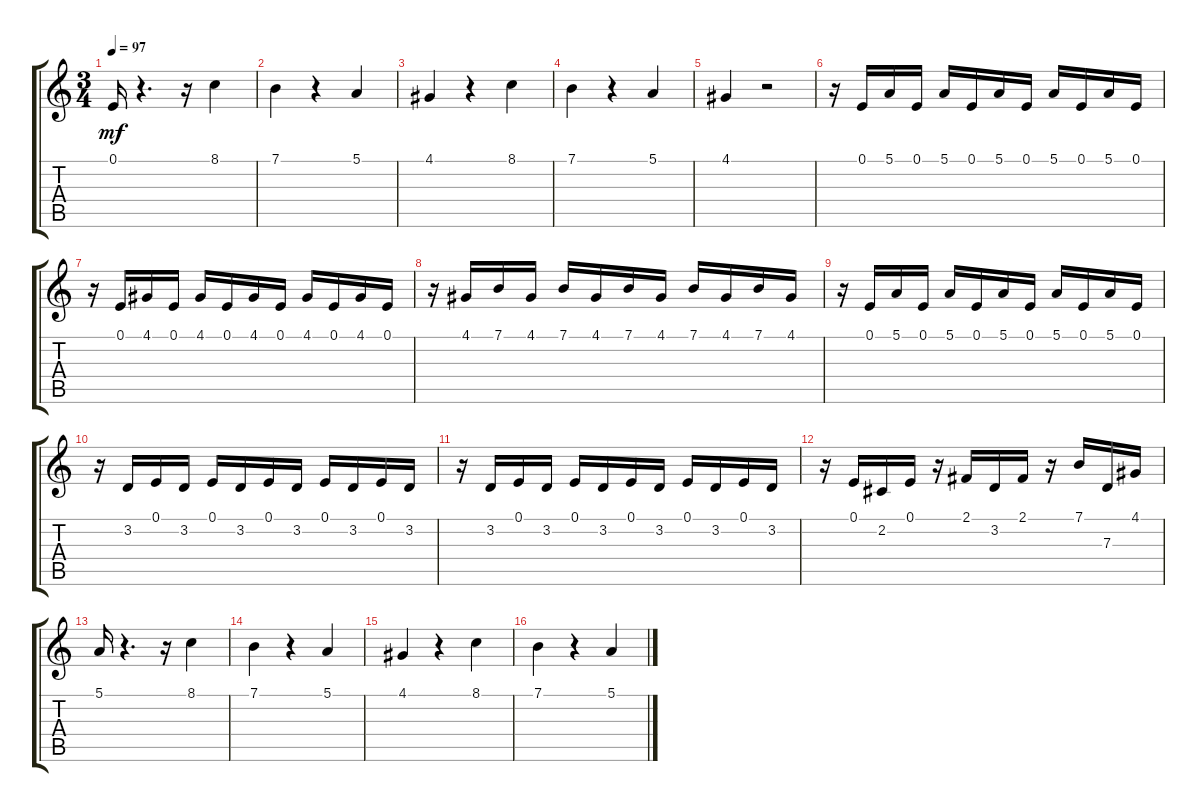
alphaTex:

\track "" {instrument pizzicatostrings}
\staff {score tabs}
\tuning (E4 B3 G3 D3 A2 E2) {hide}
\ts (3 4)
\tempo 97
\clef g2
\ks c
0.1.16{dy mf} r.4{d} r.16 8.1.4{instrument violin} |
7.1.4 r.4 5.1.4 |
4.1.4 r.4 8.1.4 |
7.1.4 r.4 5.1.4 |
4.1.4 r.2 |
r.16 0.1.16 5.1.16 0.1.16 5.1.16 0.1.16 5.1.16 0.1.16 5.1.16 0.1.16 5.1.16 0.1.16 |
r.16 0.1.16 4.1.16 0.1.16 4.1.16 0.1.16 4.1.16 0.1.16 4.1.16 0.1.16 4.1.16 0.1.16 |
r.16 4.1.16 7.1.16 4.1.16 7.1.16 4.1.16 7.1.16 4.1.16 7.1.16 4.1.16 7.1.16 4.1.16 |
r.16 0.1.16 5.1.16 0.1.16 5.1.16 0.1.16 5.1.16 0.1.16 5.1.16 0.1.16 5.1.16 0.1.16 |
r.16 3.2.16 0.1.16 3.2.16 0.1.16 3.2.16 0.1.16 3.2.16 0.1.16 3.2.16 0.1.16 3.2.16 |
r.16 3.2.16 0.1.16 3.2.16 0.1.16 3.2.16 0.1.16 3.2.16 0.1.16 3.2.16 0.1.16 3.2.16 |
r.16 0.1.16 2.2.16 0.1.16 r.16 2.1.16 3.2.16 2.1.16 r.16 7.1.16 7.3.16 4.1.16 |
5.1.16 r.4{d} r.16 8.1.4 |
7.1.4 r.4 5.1.4 |
4.1.4 r.4 8.1.4 |
7.1.4 r.4 5.1.4
